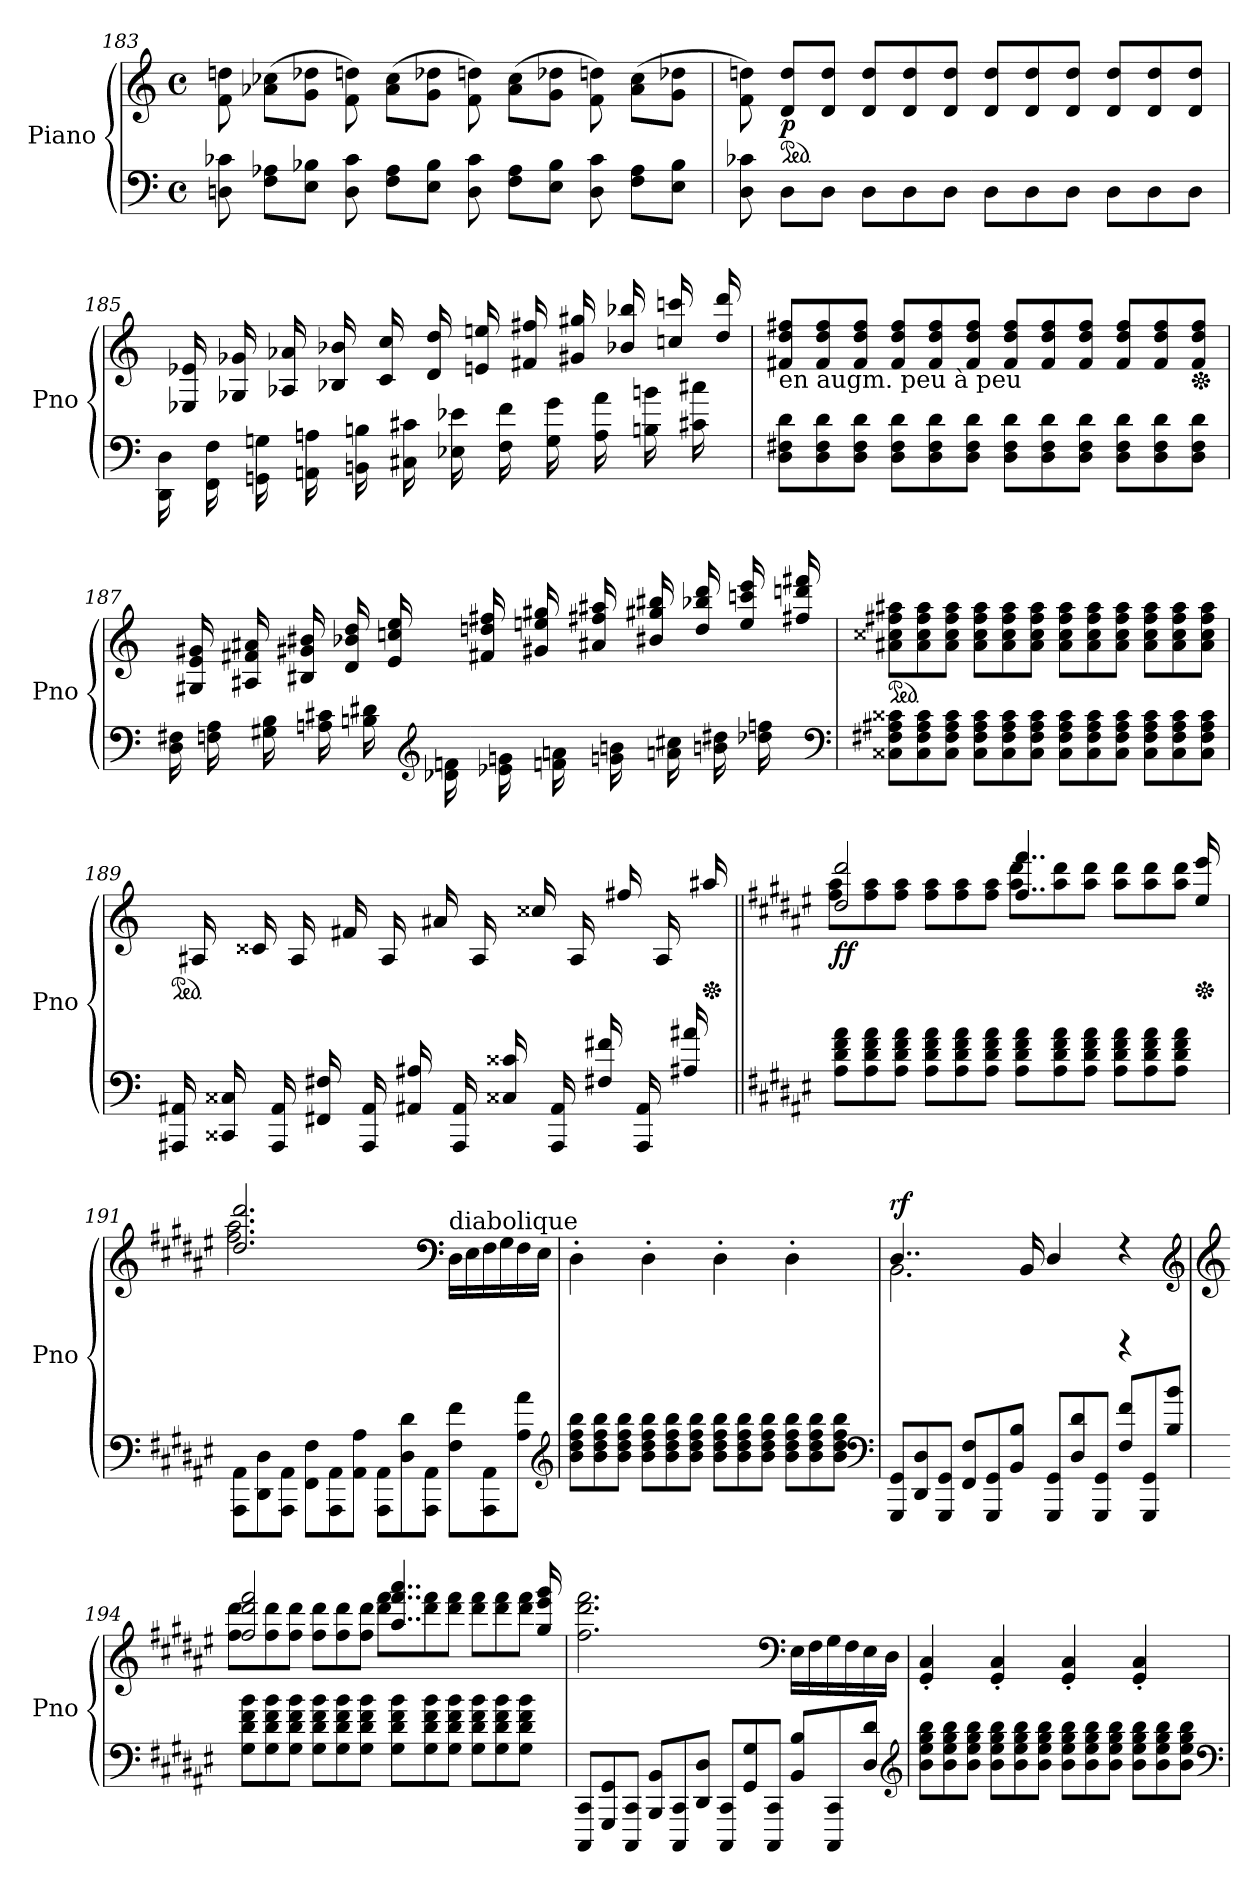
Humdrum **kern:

**kern	**kern	**dynam
*part1	*part1	*part1
*staff2	*staff1	*staff1/2
*I"Piano	*	*
*I'Pno	*	*
!!LO:LB:g=z
*clefF4	*clefG2	*
*k[]	*k[]	*
*C:	*C:	*
*M4/4	*M4/4	*
*met(c)	*met(c)	*
*Xtuplet	*Xtuplet	*
=183	=183	=183
12Dn\ 12c-X\	12f\ 12ddn\	.
12F\ 12A-X\L	(12a-X\ 12cc-X\L	.
12E\ 12B-X\J	12g\ 12dd-X\J	.
12D\ 12c-\	12f\ 12ddn\)	.
12F\ 12A-\L	(12a-\ 12cc-\L	.
12E\ 12B-\J	12g\ 12dd-X\J	.
12D\ 12c-\	12f\ 12ddn\)	.
12F\ 12A-\L	(12a-\ 12cc-\L	.
12E\ 12B-\J	12g\ 12dd-X\J	.
12D\ 12c-\	12f\ 12ddn\)	.
12F\ 12A-\L	(12a-\ 12cc-\L	.
12E\ 12B-\J	12g\ 12dd-X\J	.
=184	=184	=184
12D\ 12c-X\	12f\ 12ddn\)	.
*	*ped	*
!	!	!LO:DY:b
12D\L	12d/ 12dd/L	p
12D\J	12d/ 12dd/J	.
12D\L	12d/ 12dd/L	.
12D\	12d/ 12dd/	.
12D\J	12d/ 12dd/J	.
12D\L	12d/ 12dd/L	.
12D\	12d/ 12dd/	.
12D\J	12d/ 12dd/J	.
12D\L	12d/ 12dd/L	.
12D\	12d/ 12dd/	.
12D\J	12d/ 12dd/J	.
!!LO:PB:g=z
=185	=185	=185
24DD\ 24D\	24ryy	.
24ryy	24E-X/ 24e-X/	.
24FF\ 24F\	24ryy	.
24ryy	24G-X/ 24g-X/	.
24GGn\ 24Gn\	24ryy	.
24ryy	24A-X/ 24a-X/	.
24AAn\ 24An\	24ryy	.
24ryy	24B-X/ 24b-X/	.
24BBn\ 24Bn\	24ryy	.
24ryy	24c/ 24cc/	.
24C#X\ 24c#X\	24ryy	.
24ryy	24d/ 24dd/	.
24E-X\ 24e-X\	24ryy	.
24ryy	24en/ 24een/	.
24F\ 24f\	24ryy	.
24ryy	24f#X/ 24ff#X/	.
24G\ 24g\	24ryy	.
24ryy	24g#X/ 24gg#X/	.
24A\ 24a\	24ryy	.
24ryy	24b-X/ 24bb-X/	.
24Bn\ 24bn\	24ryy	.
24ryy	24ccn/ 24cccn/	.
24c#X\ 24cc#X\	24ryy	.
24ryy	24dd/ 24ddd/	.
=186	=186	=186
!	!LO:TX:b:t=en augm. peu à peu	!
12D\ 12F#X\ 12d\L	12f#X/ 12dd/ 12ff#X/L	.
12D\ 12F#\ 12d\	12f#/ 12dd/ 12ff#/	.
12D\ 12F#\ 12d\J	12f#/ 12dd/ 12ff#/J	.
12D\ 12F#\ 12d\L	12f#/ 12dd/ 12ff#/L	.
12D\ 12F#\ 12d\	12f#/ 12dd/ 12ff#/	.
12D\ 12F#\ 12d\J	12f#/ 12dd/ 12ff#/J	.
12D\ 12F#\ 12d\L	12f#/ 12dd/ 12ff#/L	.
12D\ 12F#\ 12d\	12f#/ 12dd/ 12ff#/	.
12D\ 12F#\ 12d\J	12f#/ 12dd/ 12ff#/J	.
12D\ 12F#\ 12d\L	12f#/ 12dd/ 12ff#/L	.
12D\ 12F#\ 12d\	12f#/ 12dd/ 12ff#/	.
*	*Xped	*
12D\ 12F#\ 12d\J	12f#/ 12dd/ 12ff#/J	.
!!LO:LB:g=z
=187	=187	=187
24D\ 24F#X\	24ryy	.
24ryy	24G#X/ 24e/ 24g#X/	.
24Fn\ 24A\	24ryy	.
24ryy	24A#X/ 24f#X/ 24a#X/	.
24G#X\ 24B\	24ryy	.
24ryy	24B#X/ 24g#X/ 24b#X/	.
24An\ 24c#X\	24ryy	.
24ryy	24d/ 24b-X/ 24dd/	.
24Bn\ 24d#X\	24ryy	.
24ryy	24e/ 24ccn/ 24ee/	.
*clefG2	*	*
24d-X\ 24fn\	24ryy	.
24ryy	24f#X/ 24ddn/ 24ff#X/	.
24e-X\ 24gn\	24ryy	.
24ryy	24g#X/ 24een/ 24gg#X/	.
24fn\ 24an\	24ryy	.
24ryy	24a#X/ 24ff#X/ 24aa#X/	.
24gn\ 24bn\	24ryy	.
24ryy	24b#X/ 24gg#X/ 24bb#X/	.
24an\ 24cc#X\	24ryy	.
24ryy	24dd/ 24bb-X/ 24ddd/	.
24bn\ 24dd#X\	24ryy	.
24ryy	24ee/ 24cccn/ 24eee/	.
24dd-X\ 24ffn\	24ryy	.
24ryy	24ff#X/ 24dddn/ 24fff#X/	.
*clefF4	*	*
!!LO:PB:g=z
=188	=188	=188
*	*ped	*
12C##X\ 12F#X\ 12A#X\ 12c##X\L	12a#X\ 12cc##X\ 12ff#X\ 12aa#X\L	.
12C##\ 12F#\ 12A#\ 12c##\	12a#\ 12cc##\ 12ff#\ 12aa#\	.
12C##\ 12F#\ 12A#\ 12c##\J	12a#\ 12cc##\ 12ff#\ 12aa#\J	.
12C##\ 12F#\ 12A#\ 12c##\L	12a#\ 12cc##\ 12ff#\ 12aa#\L	.
12C##\ 12F#\ 12A#\ 12c##\	12a#\ 12cc##\ 12ff#\ 12aa#\	.
12C##\ 12F#\ 12A#\ 12c##\J	12a#\ 12cc##\ 12ff#\ 12aa#\J	.
12C##\ 12F#\ 12A#\ 12c##\L	12a#\ 12cc##\ 12ff#\ 12aa#\L	.
12C##\ 12F#\ 12A#\ 12c##\	12a#\ 12cc##\ 12ff#\ 12aa#\	.
12C##\ 12F#\ 12A#\ 12c##\J	12a#\ 12cc##\ 12ff#\ 12aa#\J	.
12C##\ 12F#\ 12A#\ 12c##\L	12a#\ 12cc##\ 12ff#\ 12aa#\L	.
12C##\ 12F#\ 12A#\ 12c##\	12a#\ 12cc##\ 12ff#\ 12aa#\	.
12C##\ 12F#\ 12A#\ 12c##\J	12a#\ 12cc##\ 12ff#\ 12aa#\J	.
!!LO:PB:g=z
=189	=189	=189
*	*ped	*
24AAA#X/ 24AA#X/	24ryy	.
24ryy	24A#X/	.
24CC##X/ 24C##X/	24ryy	.
24ryy	24c##X/	.
24AAA#/ 24AA#/	24ryy	.
24ryy	24A#/	.
24FF#X/ 24F#X/	24ryy	.
24ryy	24f#X/	.
24AAA#/ 24AA#/	24ryy	.
24ryy	24A#/	.
24AA#X/ 24A#X/	24ryy	.
24ryy	24a#X/	.
24AAA#/ 24AA#/	24ryy	.
24ryy	24A#/	.
24C##X/ 24c##X/	24ryy	.
24ryy	24cc##X/	.
24AAA#/ 24AA#/	24ryy	.
24ryy	24A#/	.
24F#X/ 24f#X/	24ryy	.
24ryy	24ff#X/	.
24AAA#/ 24AA#/	24ryy	.
24ryy	24A#/	.
24A#X/ 24a#X/	24ryy	.
*	*Xped	*
24ryy	24aa#X/	.
=190||	=190||	=190||
*k[f#c#g#d#a#e#]	*k[f#c#g#d#a#e#]	*
*F#:	*F#:	*
*	*^	*
!	!	!	!LO:DY:b
12A#\ 12d#\ 12f#\ 12a#\L	2dd#/ 2ddd#/	12ff#\ 12aa#\L	ff
12A#\ 12d#\ 12f#\ 12a#\	.	12ff#\ 12aa#\	.
12A#\ 12d#\ 12f#\ 12a#\J	.	12ff#\ 12aa#\J	.
12A#\ 12d#\ 12f#\ 12a#\L	.	12ff#\ 12aa#\L	.
12A#\ 12d#\ 12f#\ 12a#\	.	12ff#\ 12aa#\	.
12A#\ 12d#\ 12f#\ 12a#\J	.	12ff#\ 12aa#\J	.
12A#\ 12d#\ 12f#\ 12a#\L	4..ff#/ 4..fff#/	12aa#\ 12ddd#\L	.
12A#\ 12d#\ 12f#\ 12a#\	.	12aa#\ 12ddd#\	.
12A#\ 12d#\ 12f#\ 12a#\J	.	12aa#\ 12ddd#\J	.
12A#\ 12d#\ 12f#\ 12a#\L	.	12aa#\ 12ddd#\L	.
12A#\ 12d#\ 12f#\ 12a#\	.	12aa#\ 12ddd#\	.
12A#\ 12d#\ 12f#\ 12a#\J	.	12aa#\ 12ddd#\J	.
*	*Xped	*	*
.	16ee#/ 16eee#/	.	.
!!LO:LB:g=z	!!
=191	=191	=191	=191
12AAA#\ 12AA#\L	2.dd#/ 2.ddd#/	2.ff#\ 2.aa#\	.
12DD#\ 12D#\	.	.	.
12AAA#\ 12AA#\J	.	.	.
12FF#\ 12F#\L	.	.	.
12AAA#\ 12AA#\	.	.	.
12AA#\ 12A#\J	.	.	.
12AAA#\ 12AA#\L	.	.	.
12D#\ 12d#\	.	.	.
12AAA#\ 12AA#\J	.	.	.
*	*clefF4	*	*
!	!LO:TX:a:t=diabolique	!	!
12F#\ 12f#\L	24D#\LL	4ryy	.
.	24E#\	.	.
12AAA#\ 12AA#\	24F#\	.	.
.	24G#\	.	.
12A#\ 12a#\J	24F#\	.	.
.	24E#\JJ	.	.
*	*v	*v	*
*clefG2	*	*
=192	=192	=192
12b\ 12dd#\ 12ff#\ 12bb\L	4D#'\	.
12b\ 12dd#\ 12ff#\ 12bb\	.	.
12b\ 12dd#\ 12ff#\ 12bb\J	.	.
12b\ 12dd#\ 12ff#\ 12bb\L	4D#'\	.
12b\ 12dd#\ 12ff#\ 12bb\	.	.
12b\ 12dd#\ 12ff#\ 12bb\J	.	.
12b\ 12dd#\ 12ff#\ 12bb\L	4D#'\	.
12b\ 12dd#\ 12ff#\ 12bb\	.	.
12b\ 12dd#\ 12ff#\ 12bb\J	.	.
12b\ 12dd#\ 12ff#\ 12bb\L	4D#'\	.
12b\ 12dd#\ 12ff#\ 12bb\	.	.
12b\ 12dd#\ 12ff#\ 12bb\J	.	.
*clefF4	*	*
!!LO:PB:g=z
=193	=193	=193
*	*^	*
!	!	!	!LO:DY:a
12GGG#/ 12GG#/L	4..D#/	2.BB\	rf
12DD#/ 12D#/	.	.	.
12GGG#/ 12GG#/J	.	.	.
12FF#/ 12F#/L	.	.	.
12GGG#/ 12GG#/	.	.	.
12BB/ 12B/J	.	.	.
.	16BB/	.	.
12GGG#/ 12GG#/L	4D#/	.	.
12D#/ 12d#/	.	.	.
12GGG#/ 12GG#/J	.	.	.
12F#/ 12f#/L	4rF	4rBBBB	.
12GGG#/ 12GG#/	.	.	.
12B/ 12b/J	.	.	.
*	*clefG2	*	*
!!LO:PB:g=z	!!
=194	=194	=194	=194
*	*clefG2	*	*
12G#\ 12d#\ 12f#\ 12b\L	2ff#/ 2ddd#/ 2fff#/	12ff#\ 12ddd#\L	.
12G#\ 12d#\ 12f#\ 12b\	.	12ff#\ 12ddd#\	.
12G#\ 12d#\ 12f#\ 12b\J	.	12ff#\ 12ddd#\J	.
12G#\ 12d#\ 12f#\ 12b\L	.	12ff#\ 12ddd#\L	.
12G#\ 12d#\ 12f#\ 12b\	.	12ff#\ 12ddd#\	.
12G#\ 12d#\ 12f#\ 12b\J	.	12ff#\ 12ddd#\J	.
12G#\ 12d#\ 12f#\ 12b\L	4..aa#/ 4..fff#/ 4..aaa#/	12ddd#\ 12fff#\L	.
12G#\ 12d#\ 12f#\ 12b\	.	12ddd#\ 12fff#\	.
12G#\ 12d#\ 12f#\ 12b\J	.	12ddd#\ 12fff#\J	.
12G#\ 12d#\ 12f#\ 12b\L	.	12ddd#\ 12fff#\L	.
12G#\ 12d#\ 12f#\ 12b\	.	12ddd#\ 12fff#\	.
12G#\ 12d#\ 12f#\ 12b\J	.	12ddd#\ 12fff#\J	.
.	16gg#/ 16eee#/ 16ggg#/	.	.
*	*v	*v	*
=195	=195	=195
12CCC#/ 12CC#/L	2.ff#\ 2.ddd#\ 2.fff#\	.
12GGG#/ 12GG#/	.	.
12CCC#/ 12CC#/J	.	.
12BBB/ 12BB/L	.	.
12CCC#/ 12CC#/	.	.
12DD#/ 12D#/J	.	.
12CCC#/ 12CC#/L	.	.
12GG#/ 12G#/	.	.
12CCC#/ 12CC#/J	.	.
*	*clefF4	*
12BB/ 12B/L	24E#\LL	.
.	24F#\	.
12CCC#/ 12CC#/	24G#\	.
.	24F#\	.
12D#/ 12d#/J	24E#\	.
.	24D#\JJ	.
*clefG2	*	*
!!LO:PB:g=z
=196	=196	=196
12b\ 12ee#\ 12gg#\ 12bb\L	4GG#/' 4C#/'	.
12b\ 12ee#\ 12gg#\ 12bb\	.	.
12b\ 12ee#\ 12gg#\ 12bb\J	.	.
12b\ 12ee#\ 12gg#\ 12bb\L	4GG#/' 4C#/'	.
12b\ 12ee#\ 12gg#\ 12bb\	.	.
12b\ 12ee#\ 12gg#\ 12bb\J	.	.
12b\ 12ee#\ 12gg#\ 12bb\L	4GG#/' 4C#/'	.
12b\ 12ee#\ 12gg#\ 12bb\	.	.
12b\ 12ee#\ 12gg#\ 12bb\J	.	.
12b\ 12ee#\ 12gg#\ 12bb\L	4GG#/' 4C#/'	.
12b\ 12ee#\ 12gg#\ 12bb\	.	.
12b\ 12ee#\ 12gg#\ 12bb\J	.	.
*clefF4	*	*
=	=	=
*-	*-	*-
